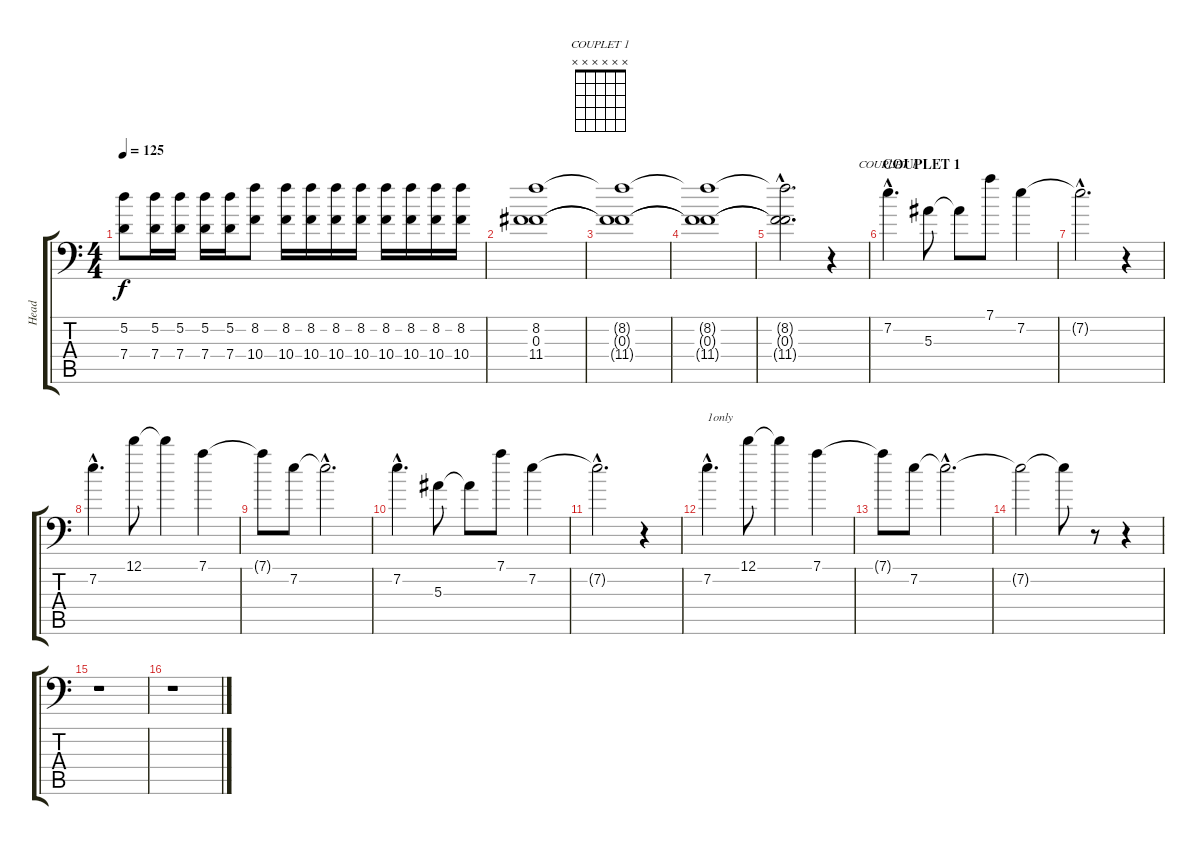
\track ("Head" "Head") {instrument overdrivenguitar}
\staff {score tabs}
\tuning (D4 A3 F3 G2 D2 A1) {hide}
\chord ("COUPLET 1" x x x x x x) {firstfret 0}
\ts (4 4)
\tempo 125
\clef f4
\ks c
(5.2 7.4).8{dy f} (5.2 7.4).16 (5.2 7.4).16 (5.2 7.4).16 (5.2 7.4).16 (8.2 10.4).8 (8.2 10.4).16 (8.2 10.4).16 (8.2 10.4).16 (8.2 10.4).16 (8.2 10.4).16 (8.2 10.4).16 (8.2 10.4).16 (8.2 10.4).16 |
(8.2 0.3 11.4).1 |
(8.2{t} 0.3{t} 11.4{t}).1 |
(8.2{t} 0.3{t} 11.4{t}).1 |
(8.2{hac t} 0.3{hac t} 11.4{hac t}).2{d} r.4 |
\section ("" "COUPLET 1")
7.2{hac}.4{d ch "COUPLET 1" volume 16 instrument guitarharmonics} 5.3.8 5.3{t}.8 7.1.8 7.2.4 |
7.2{hac t}.2{d} r.4 |
7.2{hac}.4{d} 12.1.8 12.1{t}.4 7.1.4 |
7.1{t}.8 7.2.8 7.2{hac t}.2{d} |
7.2{hac}.4{d} 5.3.8 5.3{t}.8 7.1.8 7.2.4 |
7.2{hac t}.2{d} r.4 |
7.2{hac}.4{d txt "1only"} 12.1.8 12.1{t}.4 7.1.4 |
7.1{t}.8 7.2.8 7.2{hac t}.2{d} |
7.2{t}.2 7.2{t}.8 r.8 r.4 |
r.1 |
r.1
